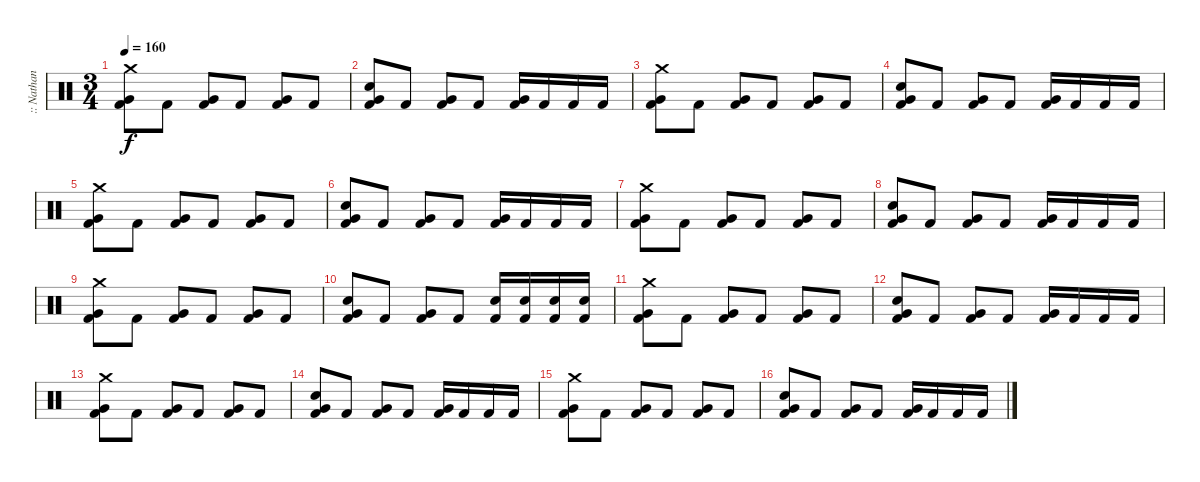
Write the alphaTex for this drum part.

\track (":: Nathan Jonas Jordison #1 ::" ":: Nathan ") {instrument percussion}
\staff {score}
\articulation defaults
\ts (3 4)
\tempo 160
\clef neutral
\ks c
("Crash medium (hit)" "Very Low Tom (hit)" "Kick (hit) 2").8{dy f} "Kick (hit) 2".8 ("Very Low Tom (hit)" "Kick (hit) 2").8 "Kick (hit) 2".8 ("Very Low Tom (hit)" "Kick (hit) 2").8 "Kick (hit) 2".8 |
("Electric Snare (hit)" "Very Low Tom (hit)" "Kick (hit) 2").8 "Kick (hit) 2".8 ("Very Low Tom (hit)" "Kick (hit) 2").8 "Kick (hit) 2".8 ("Very Low Tom (hit)" "Kick (hit) 2").16 "Kick (hit) 2".16 "Kick (hit) 2".16 "Kick (hit) 2".16 |
("Crash medium (hit)" "Very Low Tom (hit)" "Kick (hit) 2").8 "Kick (hit) 2".8 ("Very Low Tom (hit)" "Kick (hit) 2").8 "Kick (hit) 2".8 ("Very Low Tom (hit)" "Kick (hit) 2").8 "Kick (hit) 2".8 |
("Electric Snare (hit)" "Very Low Tom (hit)" "Kick (hit) 2").8 "Kick (hit) 2".8 ("Very Low Tom (hit)" "Kick (hit) 2").8 "Kick (hit) 2".8 ("Very Low Tom (hit)" "Kick (hit) 2").16 "Kick (hit) 2".16 "Kick (hit) 2".16 "Kick (hit) 2".16 |
("Crash medium (hit)" "Very Low Tom (hit)" "Kick (hit) 2").8 "Kick (hit) 2".8 ("Very Low Tom (hit)" "Kick (hit) 2").8 "Kick (hit) 2".8 ("Very Low Tom (hit)" "Kick (hit) 2").8 "Kick (hit) 2".8 |
("Electric Snare (hit)" "Very Low Tom (hit)" "Kick (hit) 2").8 "Kick (hit) 2".8 ("Very Low Tom (hit)" "Kick (hit) 2").8 "Kick (hit) 2".8 ("Very Low Tom (hit)" "Kick (hit) 2").16 "Kick (hit) 2".16 "Kick (hit) 2".16 "Kick (hit) 2".16 |
("Crash medium (hit)" "Very Low Tom (hit)" "Kick (hit) 2").8 "Kick (hit) 2".8 ("Very Low Tom (hit)" "Kick (hit) 2").8 "Kick (hit) 2".8 ("Very Low Tom (hit)" "Kick (hit) 2").8 "Kick (hit) 2".8 |
("Electric Snare (hit)" "Very Low Tom (hit)" "Kick (hit) 2").8 "Kick (hit) 2".8 ("Very Low Tom (hit)" "Kick (hit) 2").8 "Kick (hit) 2".8 ("Very Low Tom (hit)" "Kick (hit) 2").16 "Kick (hit) 2".16 "Kick (hit) 2".16 "Kick (hit) 2".16 |
("Crash medium (hit)" "Very Low Tom (hit)" "Kick (hit) 2").8 "Kick (hit) 2".8 ("Very Low Tom (hit)" "Kick (hit) 2").8 "Kick (hit) 2".8 ("Very Low Tom (hit)" "Kick (hit) 2").8 "Kick (hit) 2".8 |
("Electric Snare (hit)" "Very Low Tom (hit)" "Kick (hit) 2").8 "Kick (hit) 2".8 ("Very Low Tom (hit)" "Kick (hit) 2").8 "Kick (hit) 2".8 ("Electric Snare (hit)" "Kick (hit) 2").16 ("Electric Snare (hit)" "Kick (hit) 2").16 ("Electric Snare (hit)" "Kick (hit) 2").16 ("Electric Snare (hit)" "Kick (hit) 2").16 |
("Crash medium (hit)" "Very Low Tom (hit)" "Kick (hit) 2").8 "Kick (hit) 2".8 ("Very Low Tom (hit)" "Kick (hit) 2").8 "Kick (hit) 2".8 ("Very Low Tom (hit)" "Kick (hit) 2").8 "Kick (hit) 2".8 |
("Electric Snare (hit)" "Very Low Tom (hit)" "Kick (hit) 2").8 "Kick (hit) 2".8 ("Very Low Tom (hit)" "Kick (hit) 2").8 "Kick (hit) 2".8 ("Very Low Tom (hit)" "Kick (hit) 2").16 "Kick (hit) 2".16 "Kick (hit) 2".16 "Kick (hit) 2".16 |
("Crash medium (hit)" "Very Low Tom (hit)" "Kick (hit) 2").8 "Kick (hit) 2".8 ("Very Low Tom (hit)" "Kick (hit) 2").8 "Kick (hit) 2".8 ("Very Low Tom (hit)" "Kick (hit) 2").8 "Kick (hit) 2".8 |
("Electric Snare (hit)" "Very Low Tom (hit)" "Kick (hit) 2").8 "Kick (hit) 2".8 ("Very Low Tom (hit)" "Kick (hit) 2").8 "Kick (hit) 2".8 ("Very Low Tom (hit)" "Kick (hit) 2").16 "Kick (hit) 2".16 "Kick (hit) 2".16 "Kick (hit) 2".16 |
("Crash medium (hit)" "Very Low Tom (hit)" "Kick (hit) 2").8 "Kick (hit) 2".8 ("Very Low Tom (hit)" "Kick (hit) 2").8 "Kick (hit) 2".8 ("Very Low Tom (hit)" "Kick (hit) 2").8 "Kick (hit) 2".8 |
("Electric Snare (hit)" "Very Low Tom (hit)" "Kick (hit) 2").8 "Kick (hit) 2".8 ("Very Low Tom (hit)" "Kick (hit) 2").8 "Kick (hit) 2".8 ("Very Low Tom (hit)" "Kick (hit) 2").16 "Kick (hit) 2".16 "Kick (hit) 2".16 "Kick (hit) 2".16
